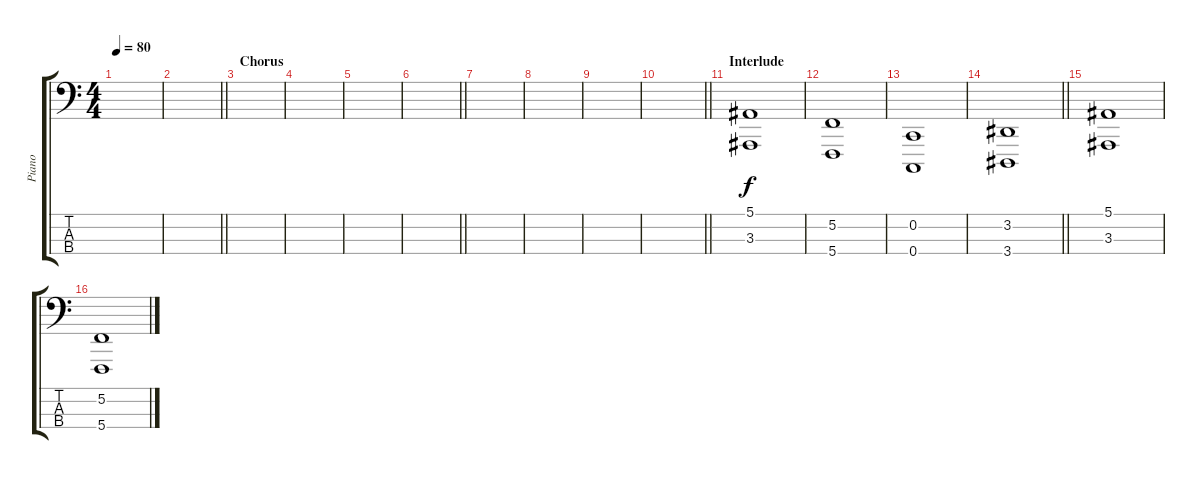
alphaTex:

\track ("Piano" "Piano") {instrument acousticgrandpiano}
\staff {score tabs}
\tuning (F2 C2 G1 C1) {hide}
\ts (4 4)
\tempo 80
\clef f4
\ks c
|
\barLineRight lightlight
|
\section ("" "Chorus")
|
|
|
\barLineRight lightlight
|
|
|
|
\barLineRight lightlight
|
\section ("" "Interlude")
(5.1 3.3).1{dy f} |
(5.2 5.4).1 |
(0.2 0.4).1 |
\barLineRight lightlight
(3.2 3.4).1 |
(5.1 3.3).1 |
(5.2 5.4).1
